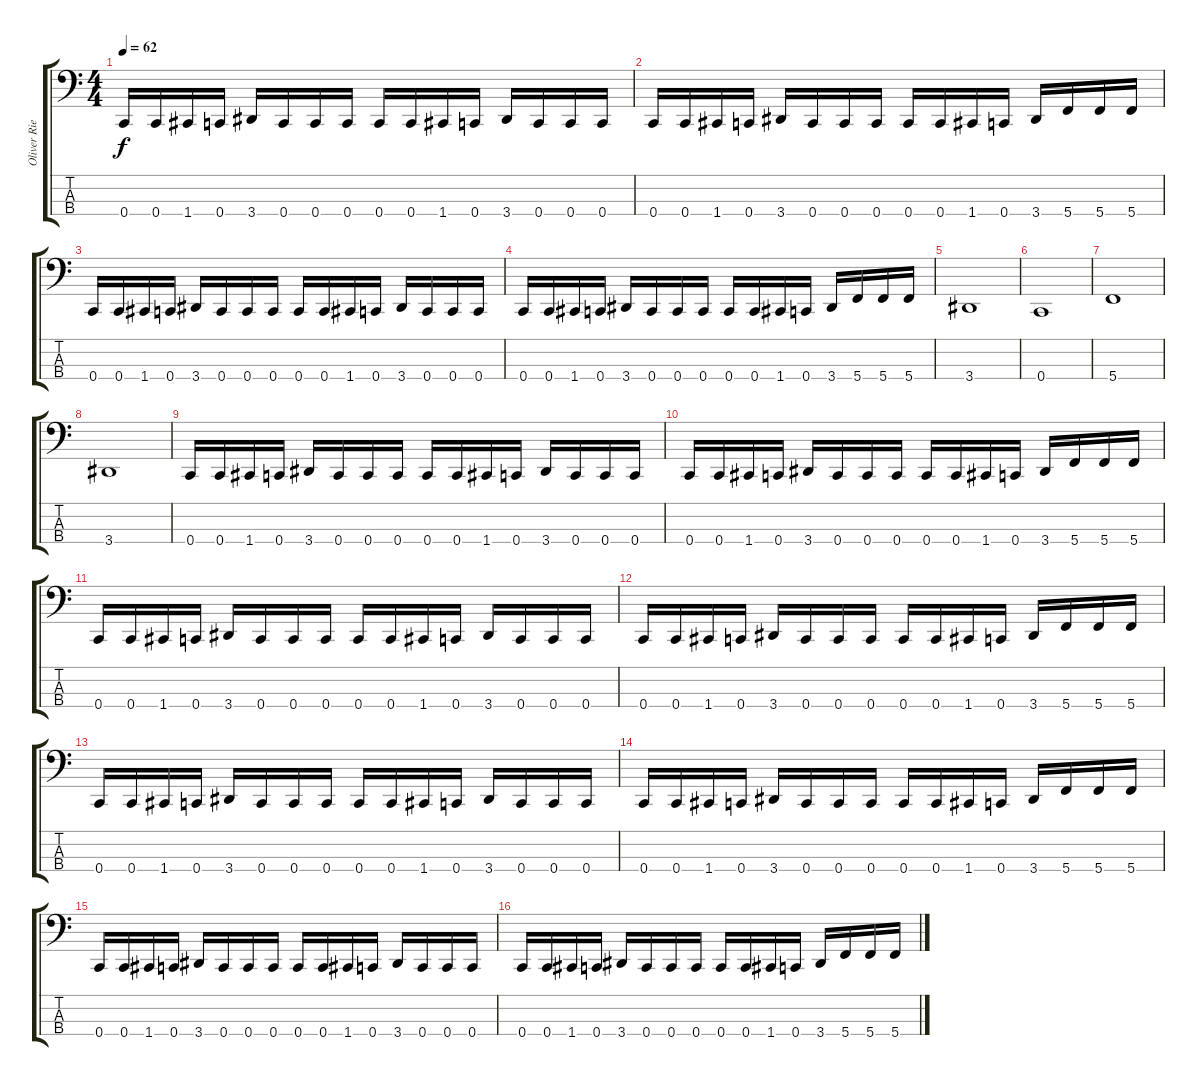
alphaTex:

\track ("Oliver Riedel" "Oliver Rie") {instrument electricbassfinger}
\staff {score tabs}
\tuning (F2 C2 G1 C1) {hide}
\ts (4 4)
\tempo 62
\clef f4
\ks c
0.4.16{dy f} 0.4.16 1.4.16 0.4.16 3.4.16 0.4.16 0.4.16 0.4.16 0.4.16 0.4.16 1.4.16 0.4.16 3.4.16 0.4.16 0.4.16 0.4.16 |
0.4.16 0.4.16 1.4.16 0.4.16 3.4.16 0.4.16 0.4.16 0.4.16 0.4.16 0.4.16 1.4.16 0.4.16 3.4.16 5.4.16 5.4.16 5.4.16 |
0.4.16 0.4.16 1.4.16 0.4.16 3.4.16 0.4.16 0.4.16 0.4.16 0.4.16 0.4.16 1.4.16 0.4.16 3.4.16 0.4.16 0.4.16 0.4.16 |
0.4.16 0.4.16 1.4.16 0.4.16 3.4.16 0.4.16 0.4.16 0.4.16 0.4.16 0.4.16 1.4.16 0.4.16 3.4.16 5.4.16 5.4.16 5.4.16 |
3.4.1 |
0.4.1 |
5.4.1 |
3.4.1 |
0.4.16 0.4.16 1.4.16 0.4.16 3.4.16 0.4.16 0.4.16 0.4.16 0.4.16 0.4.16 1.4.16 0.4.16 3.4.16 0.4.16 0.4.16 0.4.16 |
0.4.16 0.4.16 1.4.16 0.4.16 3.4.16 0.4.16 0.4.16 0.4.16 0.4.16 0.4.16 1.4.16 0.4.16 3.4.16 5.4.16 5.4.16 5.4.16 |
0.4.16 0.4.16 1.4.16 0.4.16 3.4.16 0.4.16 0.4.16 0.4.16 0.4.16 0.4.16 1.4.16 0.4.16 3.4.16 0.4.16 0.4.16 0.4.16 |
0.4.16 0.4.16 1.4.16 0.4.16 3.4.16 0.4.16 0.4.16 0.4.16 0.4.16 0.4.16 1.4.16 0.4.16 3.4.16 5.4.16 5.4.16 5.4.16 |
0.4.16 0.4.16 1.4.16 0.4.16 3.4.16 0.4.16 0.4.16 0.4.16 0.4.16 0.4.16 1.4.16 0.4.16 3.4.16 0.4.16 0.4.16 0.4.16 |
0.4.16 0.4.16 1.4.16 0.4.16 3.4.16 0.4.16 0.4.16 0.4.16 0.4.16 0.4.16 1.4.16 0.4.16 3.4.16 5.4.16 5.4.16 5.4.16 |
0.4.16 0.4.16 1.4.16 0.4.16 3.4.16 0.4.16 0.4.16 0.4.16 0.4.16 0.4.16 1.4.16 0.4.16 3.4.16 0.4.16 0.4.16 0.4.16 |
0.4.16 0.4.16 1.4.16 0.4.16 3.4.16 0.4.16 0.4.16 0.4.16 0.4.16 0.4.16 1.4.16 0.4.16 3.4.16 5.4.16 5.4.16 5.4.16
